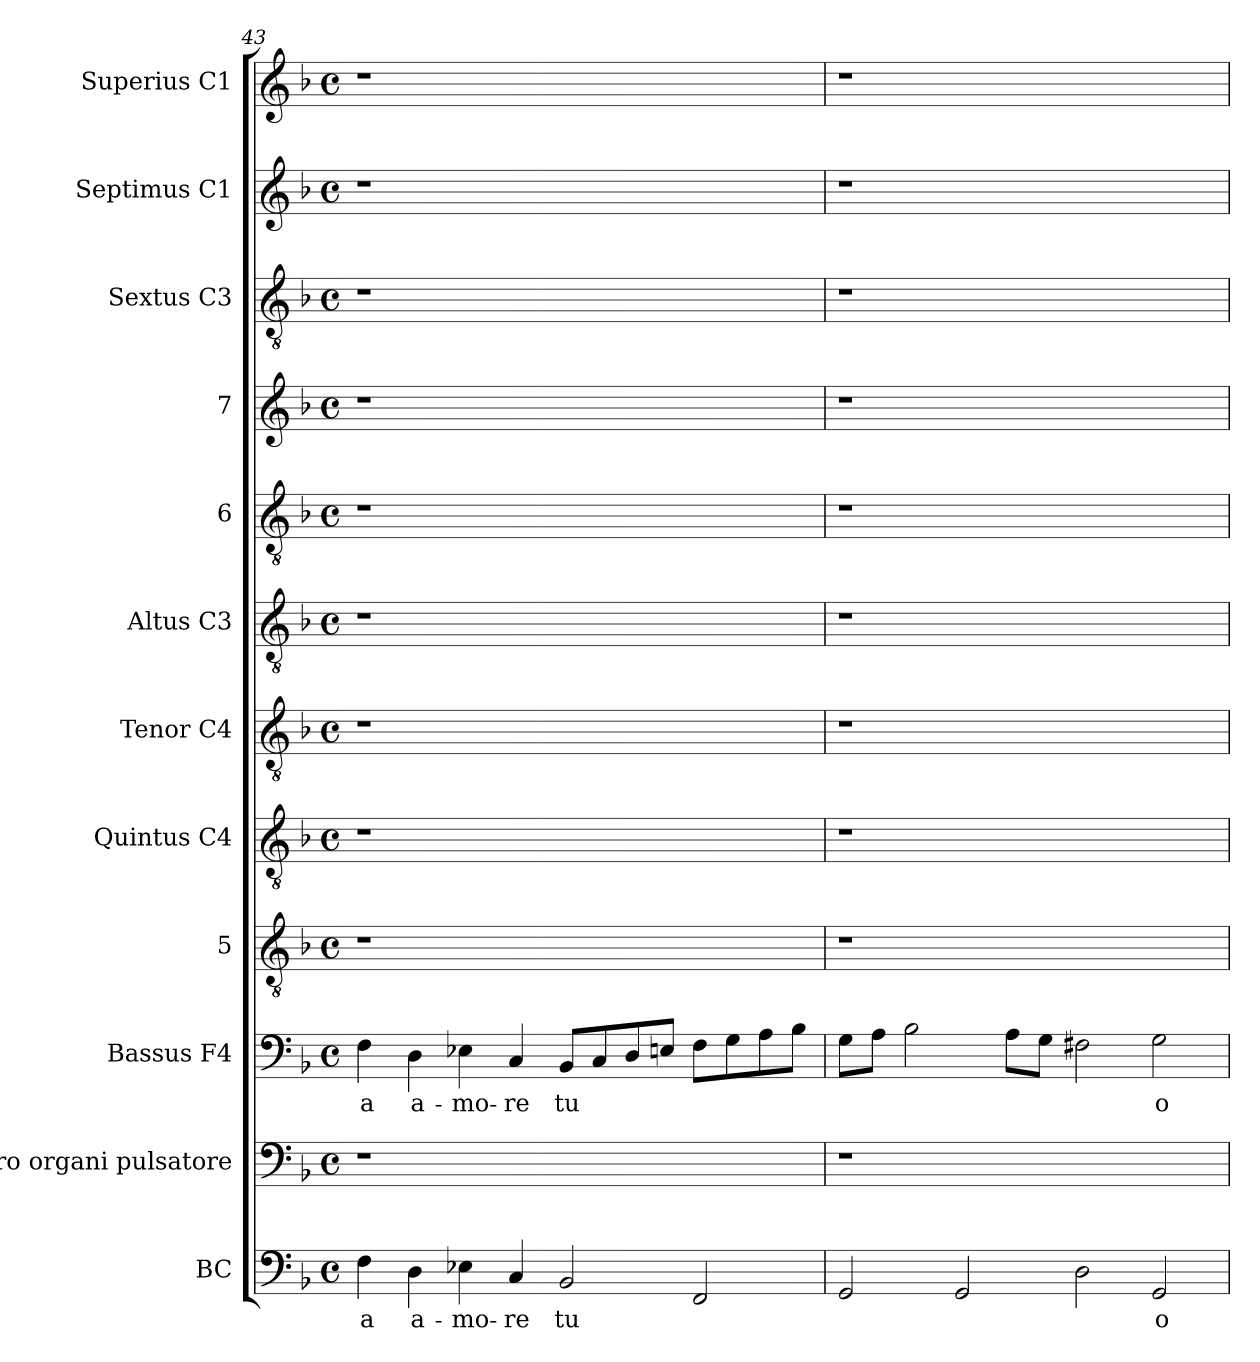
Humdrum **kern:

**kern	**text	**kern	**kern	**text	**kern	**kern	**kern	**kern	**kern	**kern	**kern	**kern	**kern
*part12	*part12	*part11	*part10	*part10	*part9	*part8	*part7	*part6	*part5	*part4	*part3	*part2	*part1
*staff12	*staff12	*staff11	*staff10	*staff10	*staff9	*staff8	*staff7	*staff6	*staff5	*staff4	*staff3	*staff2	*staff1
*I"BC	*	*I"pro organi  pulsatore	*I"Bassus  F4	*	*I"5	*I"Quintus  C4	*I"Tenor  C4	*I"Altus  C3	*I"6	*I"7	*I"Sextus  C3	*I"Septimus  C1	*I"Superius  C1
*I'BC	*	*	*I'B	*	*	*	*I'T	*I'A	*	*	*	*	*I'S
*clefF4	*	*clefF4	*clefF4	*	*clefGv2	*clefGv2	*clefGv2	*clefGv2	*clefGv2	*clefG2	*clefGv2	*clefG2	*clefG2
*k[b-]	*	*k[b-]	*k[b-]	*	*k[b-]	*k[b-]	*k[b-]	*k[b-]	*k[b-]	*k[b-]	*k[b-]	*k[b-]	*k[b-]
*F:	*	*F:	*F:	*	*F:	*F:	*F:	*F:	*F:	*F:	*F:	*F:	*F:
*M4/4	*	*M4/4	*M4/4	*	*M4/4	*M4/4	*M4/4	*M4/4	*M4/4	*M4/4	*M4/4	*M4/4	*M4/4
*met(c)	*	*met(c)	*met(c)	*	*met(c)	*met(c)	*met(c)	*met(c)	*met(c)	*met(c)	*met(c)	*met(c)	*met(c)
=43	=43	=43	=43	=43	=43	=43	=43	=43	=43	=43	=43	=43	=43
!	!LO:LY:a:cj	!	!	!LO:LY:b:cj	!	!	!	!	!	!	!	!	!
4F\	-a	1r	4F\	-a	1r	1r	1r	1r	1r	1r	1r	1r	1r
!	!LO:LY:a:cj	!	!	!LO:LY:b:cj	!	!	!	!	!	!	!	!	!
4D\	a-	.	4D\	a-	.	.	.	.	.	.	.	.	.
!	!LO:LY:a:cj	!	!	!LO:LY:b:cj	!	!	!	!	!	!	!	!	!
4E-X\	-mo-	.	4E-X\	-mo-	.	.	.	.	.	.	.	.	.
!	!LO:LY:a:cj	!	!	!LO:LY:b:cj	!	!	!	!	!	!	!	!	!
4C/	-re	.	4C/	-re	.	.	.	.	.	.	.	.	.
!	!LO:LY:a:cj	!	!	!LO:LY:b:cj	!	!	!	!	!	!	!	!	!
2BB-/	tu-	1ryy	8BB-/L	tu-	1ryy	1ryy	1ryy	1ryy	1ryy	1ryy	1ryy	1ryy	1ryy
!	!	!	!	!LO:LY:b:cj	!	!	!	!	!	!	!	!	!
.	.	.	8C/	--	.	.	.	.	.	.	.	.	.
!	!	!	!	!LO:LY:b:cj	!	!	!	!	!	!	!	!	!
.	.	.	8D/	--	.	.	.	.	.	.	.	.	.
!	!	!	!	!LO:LY:b:cj	!	!	!	!	!	!	!	!	!
.	.	.	8En/J	--	.	.	.	.	.	.	.	.	.
!	!LO:LY:a:cj	!	!	!LO:LY:b:cj	!	!	!	!	!	!	!	!	!
2FF/	--	.	8F\L	--	.	.	.	.	.	.	.	.	.
!	!	!	!	!LO:LY:b:cj	!	!	!	!	!	!	!	!	!
.	.	.	8G\	--	.	.	.	.	.	.	.	.	.
!	!	!	!	!LO:LY:b:cj	!	!	!	!	!	!	!	!	!
.	.	.	8A\	--	.	.	.	.	.	.	.	.	.
!	!	!	!	!LO:LY:b:cj	!	!	!	!	!	!	!	!	!
.	.	.	8B-\J	--	.	.	.	.	.	.	.	.	.
=44	=44	=44	=44	=44	=44	=44	=44	=44	=44	=44	=44	=44	=44
!	!LO:LY:a:cj	!	!	!LO:LY:b:cj	!	!	!	!	!	!	!	!	!
2GG/	--	1r	8G\L	--	1r	1r	1r	1r	1r	1r	1r	1r	1r
!	!	!	!	!LO:LY:b:cj	!	!	!	!	!	!	!	!	!
.	.	.	8A\J	--	.	.	.	.	.	.	.	.	.
!	!	!	!	!LO:LY:b:cj	!	!	!	!	!	!	!	!	!
.	.	.	2B-\	--	.	.	.	.	.	.	.	.	.
!	!LO:LY:a:cj	!	!	!	!	!	!	!	!	!	!	!	!
2GG/	--	.	.	.	.	.	.	.	.	.	.	.	.
!	!	!	!	!LO:LY:b:cj	!	!	!	!	!	!	!	!	!
.	.	.	8A\L	--	.	.	.	.	.	.	.	.	.
!	!	!	!	!LO:LY:b:cj	!	!	!	!	!	!	!	!	!
.	.	.	8G\J	--	.	.	.	.	.	.	.	.	.
!	!LO:LY:a:cj	!	!	!LO:LY:b:cj	!	!	!	!	!	!	!	!	!
2D\	--	1ryy	2F#X\	--	1ryy	1ryy	1ryy	1ryy	1ryy	1ryy	1ryy	1ryy	1ryy
!	!LO:LY:a:cj	!	!	!LO:LY:b:cj	!	!	!	!	!	!	!	!	!
2GG/	-o	.	2G\	-o	.	.	.	.	.	.	.	.	.
=	=	=	=	=	=	=	=	=	=	=	=	=	=
*-	*-	*-	*-	*-	*-	*-	*-	*-	*-	*-	*-	*-	*-
